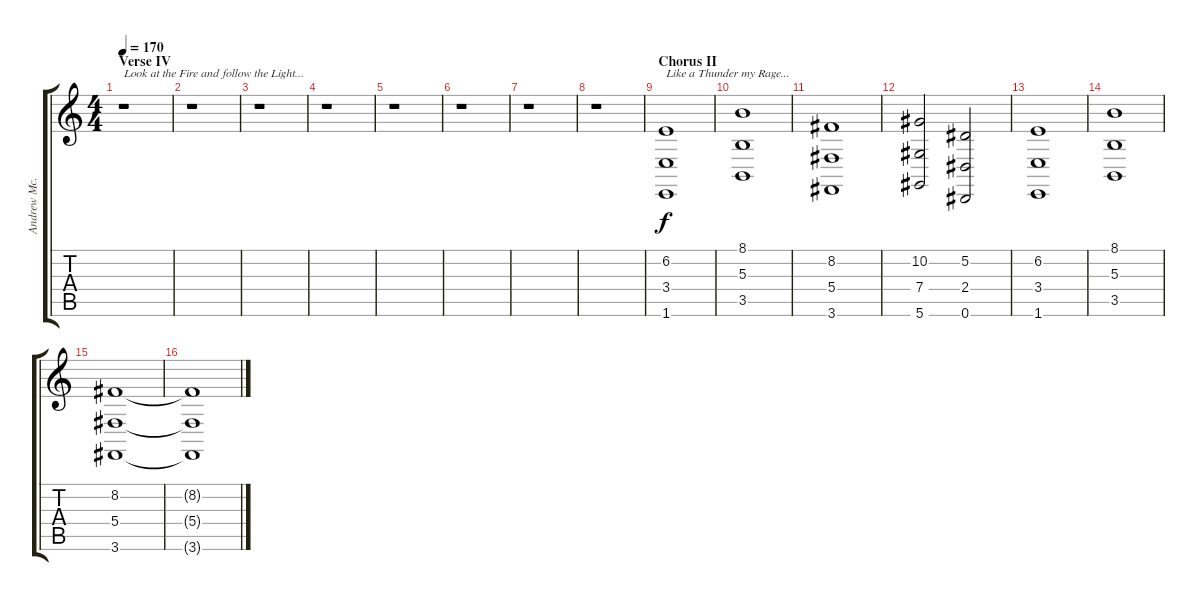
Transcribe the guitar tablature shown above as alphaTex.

\track ("Andrew Mc.Pauls" "Andrew Mc.") {instrument stringensemble1}
\staff {score tabs}
\tuning (Eb4 Bb3 Gb3 Db3 Ab2 Eb2) {hide}
\ts (4 4)
\section ("" "Verse IV")
\tempo 170
\clef g2
\ks c
r.1{txt "Look at the Fire and follow the Light..." dy f} |
r.1 |
r.1 |
r.1 |
r.1 |
r.1 |
r.1 |
r.1 |
\section ("" "Chorus II")
(6.2 3.4 1.6).1{txt "Like a Thunder my Rage..."} |
(8.1 5.3 3.5).1 |
(8.2 5.4 3.6).1 |
(10.2 7.4 5.6).2 (5.2 2.4 0.6).2 |
(6.2 3.4 1.6).1 |
(8.1 5.3 3.5).1 |
(8.2 5.4 3.6).1 |
(8.2{t} 5.4{t} 3.6{t}).1
